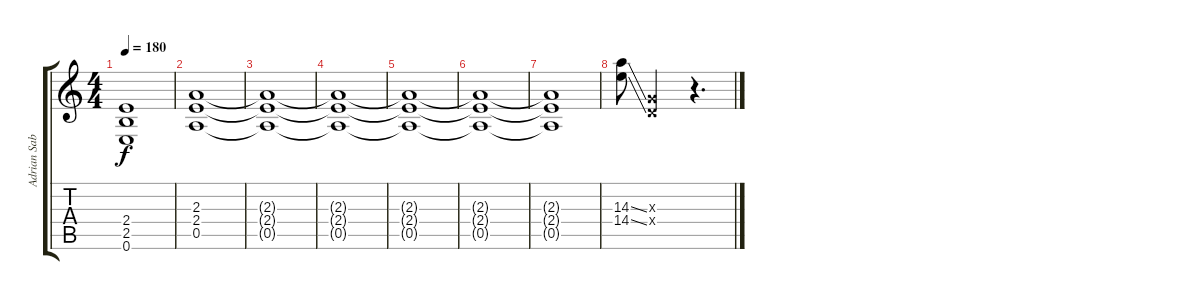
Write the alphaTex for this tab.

\track ("Adrian Sabbath" "Adrian Sab") {instrument distortionguitar}
\staff {score tabs}
\tuning (E4 B3 G3 D3 A2 E2) {hide}
\ts (4 4)
\tempo 180
\clef g2
\ks c
(2.4{t} 2.5{t} 0.6{t}).1{dy f} |
(2.3 2.4 0.5).1 |
(2.3{t} 2.4{t} 0.5{t}).1 |
(2.3{t} 2.4{t} 0.5{t}).1 |
(2.3{t} 2.4{t} 0.5{t}).1 |
(2.3{t} 2.4{t} 0.5{t}).1 |
(2.3{t} 2.4{t} 0.5{t}).1 |
(14.3{ss} 14.4{ss}).8 (0.3{x} 0.4{x}).2 r.4{d}
